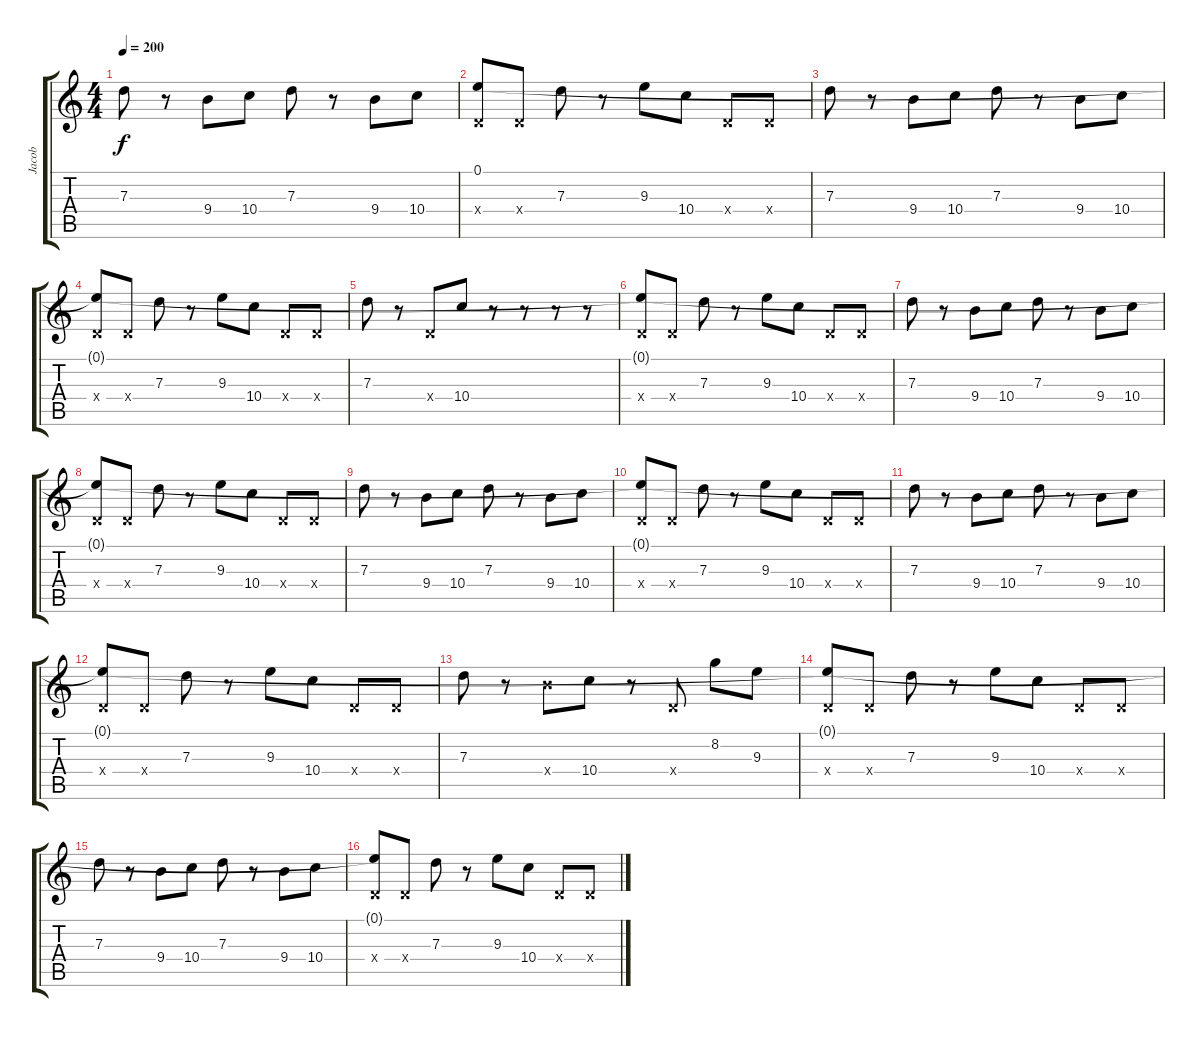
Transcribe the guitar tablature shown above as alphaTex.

\track ("Jacob" "Jacob") {instrument overdrivenguitar}
\staff {score tabs}
\tuning (E4 B3 G3 D3 A2 D2) {hide}
\ts (4 4)
\tempo 200
\clef g2
\ks c
7.3.8{dy f} r.8 9.4.8 10.4.8 7.3.8 r.8 9.4.8 10.4.8 |
(0.1{t} 0.4{x}).8 0.4{x}.8 7.3.8 r.8 9.3.8 10.4.8 0.4{x}.8 0.4{x}.8 |
7.3.8 r.8 9.4.8 10.4.8 7.3.8 r.8 9.4.8 10.4.8 |
(0.1{t} 0.4{x}).8 0.4{x}.8 7.3.8 r.8 9.3.8 10.4.8 0.4{x}.8 0.4{x}.8 |
7.3.8 r.8 0.4{x}.8 10.4.8 r.8 r.8 r.8 r.8 |
(0.1{t} 0.4{x}).8 0.4{x}.8 7.3.8 r.8 9.3.8 10.4.8 0.4{x}.8 0.4{x}.8 |
7.3.8 r.8 9.4.8 10.4.8 7.3.8 r.8 9.4.8 10.4.8 |
(0.1{t} 0.4{x}).8 0.4{x}.8 7.3.8 r.8 9.3.8 10.4.8 0.4{x}.8 0.4{x}.8 |
7.3.8 r.8 9.4.8 10.4.8 7.3.8 r.8 9.4.8 10.4.8 |
(0.1{t} 0.4{x}).8 0.4{x}.8 7.3.8 r.8 9.3.8 10.4.8 0.4{x}.8 0.4{x}.8 |
7.3.8 r.8 9.4.8 10.4.8 7.3.8 r.8 9.4.8 10.4.8 |
(0.1{t} 0.4{x}).8 0.4{x}.8 7.3.8 r.8 9.3.8 10.4.8 0.4{x}.8 0.4{x}.8 |
7.3.8 r.8 9.4{x}.8 10.4.8 r.8 0.4{x}.8 8.2.8 9.3.8 |
(0.1{t} 0.4{x}).8 0.4{x}.8 7.3.8 r.8 9.3.8 10.4.8 0.4{x}.8 0.4{x}.8 |
7.3.8 r.8 9.4.8 10.4.8 7.3.8 r.8 9.4.8 10.4.8 |
(0.1{t} 0.4{x}).8 0.4{x}.8 7.3.8 r.8 9.3.8 10.4.8 0.4{x}.8 0.4{x}.8
